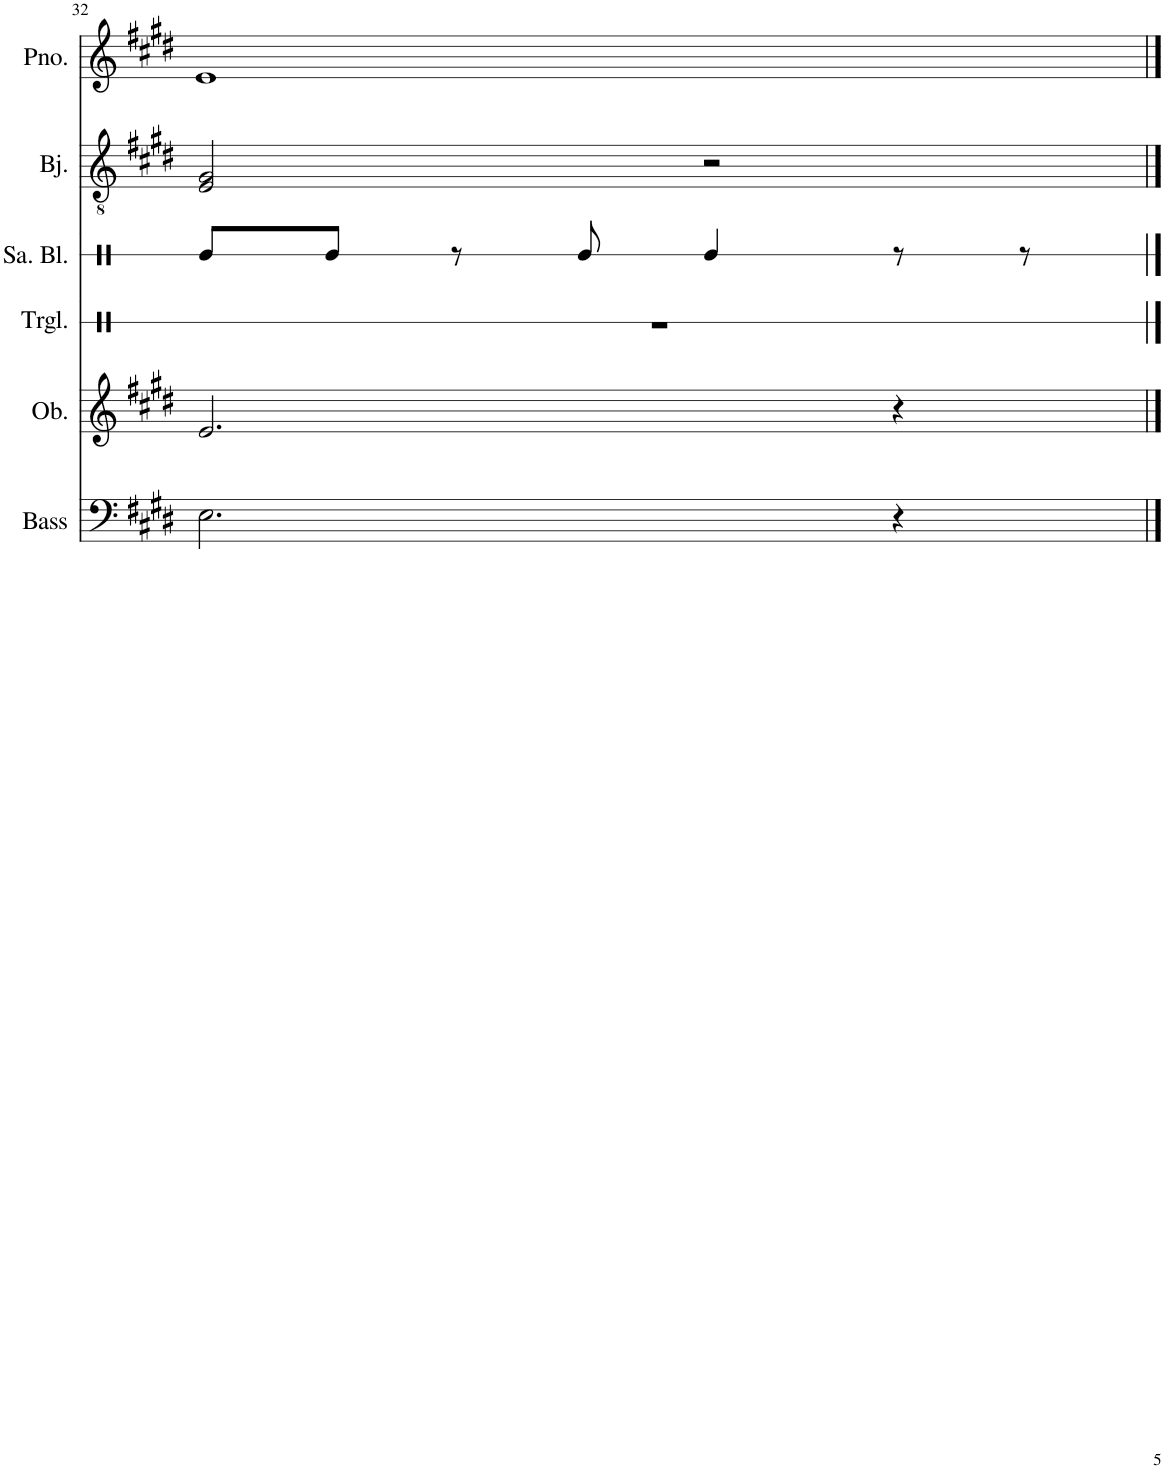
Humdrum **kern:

**kern	**kern	**kern	**kern	**kern	**kern
*part6	*part5	*part4	*part3	*part2	*part1
*staff6	*staff5	*staff4	*staff3	*staff2	*staff1
*I"Acoustic Bass	*I"Oboe	*I"Triangle	*I"Sandpaper Blocks	*I"Banjo	*I"Piano
*I'Bass	*I'Ob.	*I'Trgl.	*I'Sa. Bl.	*I'Bj.	*I'Pno.
!!LO:PB:g=z
*clefF4	*clefG2	*clefX	*clefX	*clefGv2	*clefG2
*Trd7c12	*	*	*	*Trd7c12	*
*k[f#c#g#d#]	*k[f#c#g#d#]	*k[]	*k[]	*k[f#c#g#d#]	*k[f#c#g#d#]
*M4/4	*M4/4	*M4/4	*M4/4	*M4/4	*M4/4
=32	=32	=32	=32	=32	=32
2.E\	2.e/	1r	8Re/L	2E/ 2G#/	1e
.	.	.	8Re/J	.	.
.	.	.	8r	.	.
.	.	.	8Re/	.	.
.	.	.	4Re/	2r	.
4r	4r	.	8r	.	.
.	.	.	8r	.	.
==	==	==	==	==	==
*-	*-	*-	*-	*-	*-
